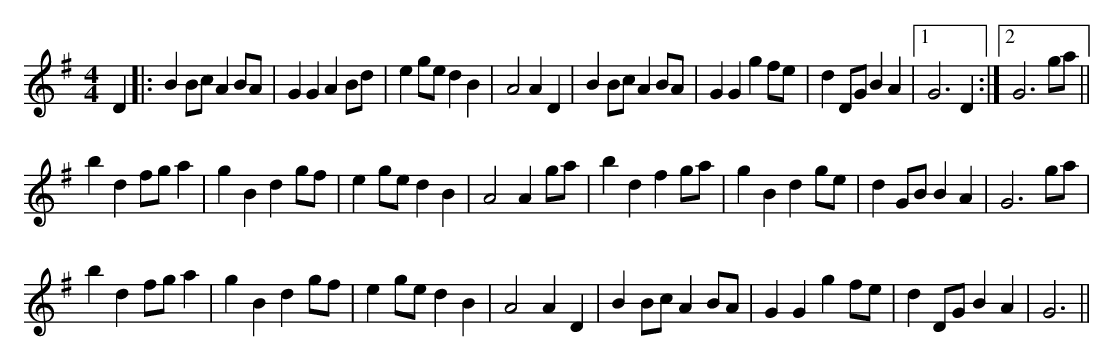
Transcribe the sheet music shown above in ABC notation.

X:1
M:4/4
K:G
D2|:B2BcA2BA|G2G2A2Bd|e2ged2B2|A4A2D2|B2BcA2BA|G2G2g2fe|d2DGB2A2|1 G6D2:|2 G6ga||
b2d2fga2|g2B2d2gf|e2ged2B2|A4A2ga|b2d2f2ga|g2B2d2ge|d2GBB2A2|G6ga|
b2d2fga2|g2B2d2gf|e2ged2B2|A4A2D2|B2BcA2BA|G2G2g2fe|d2DGB2A2|G6||
